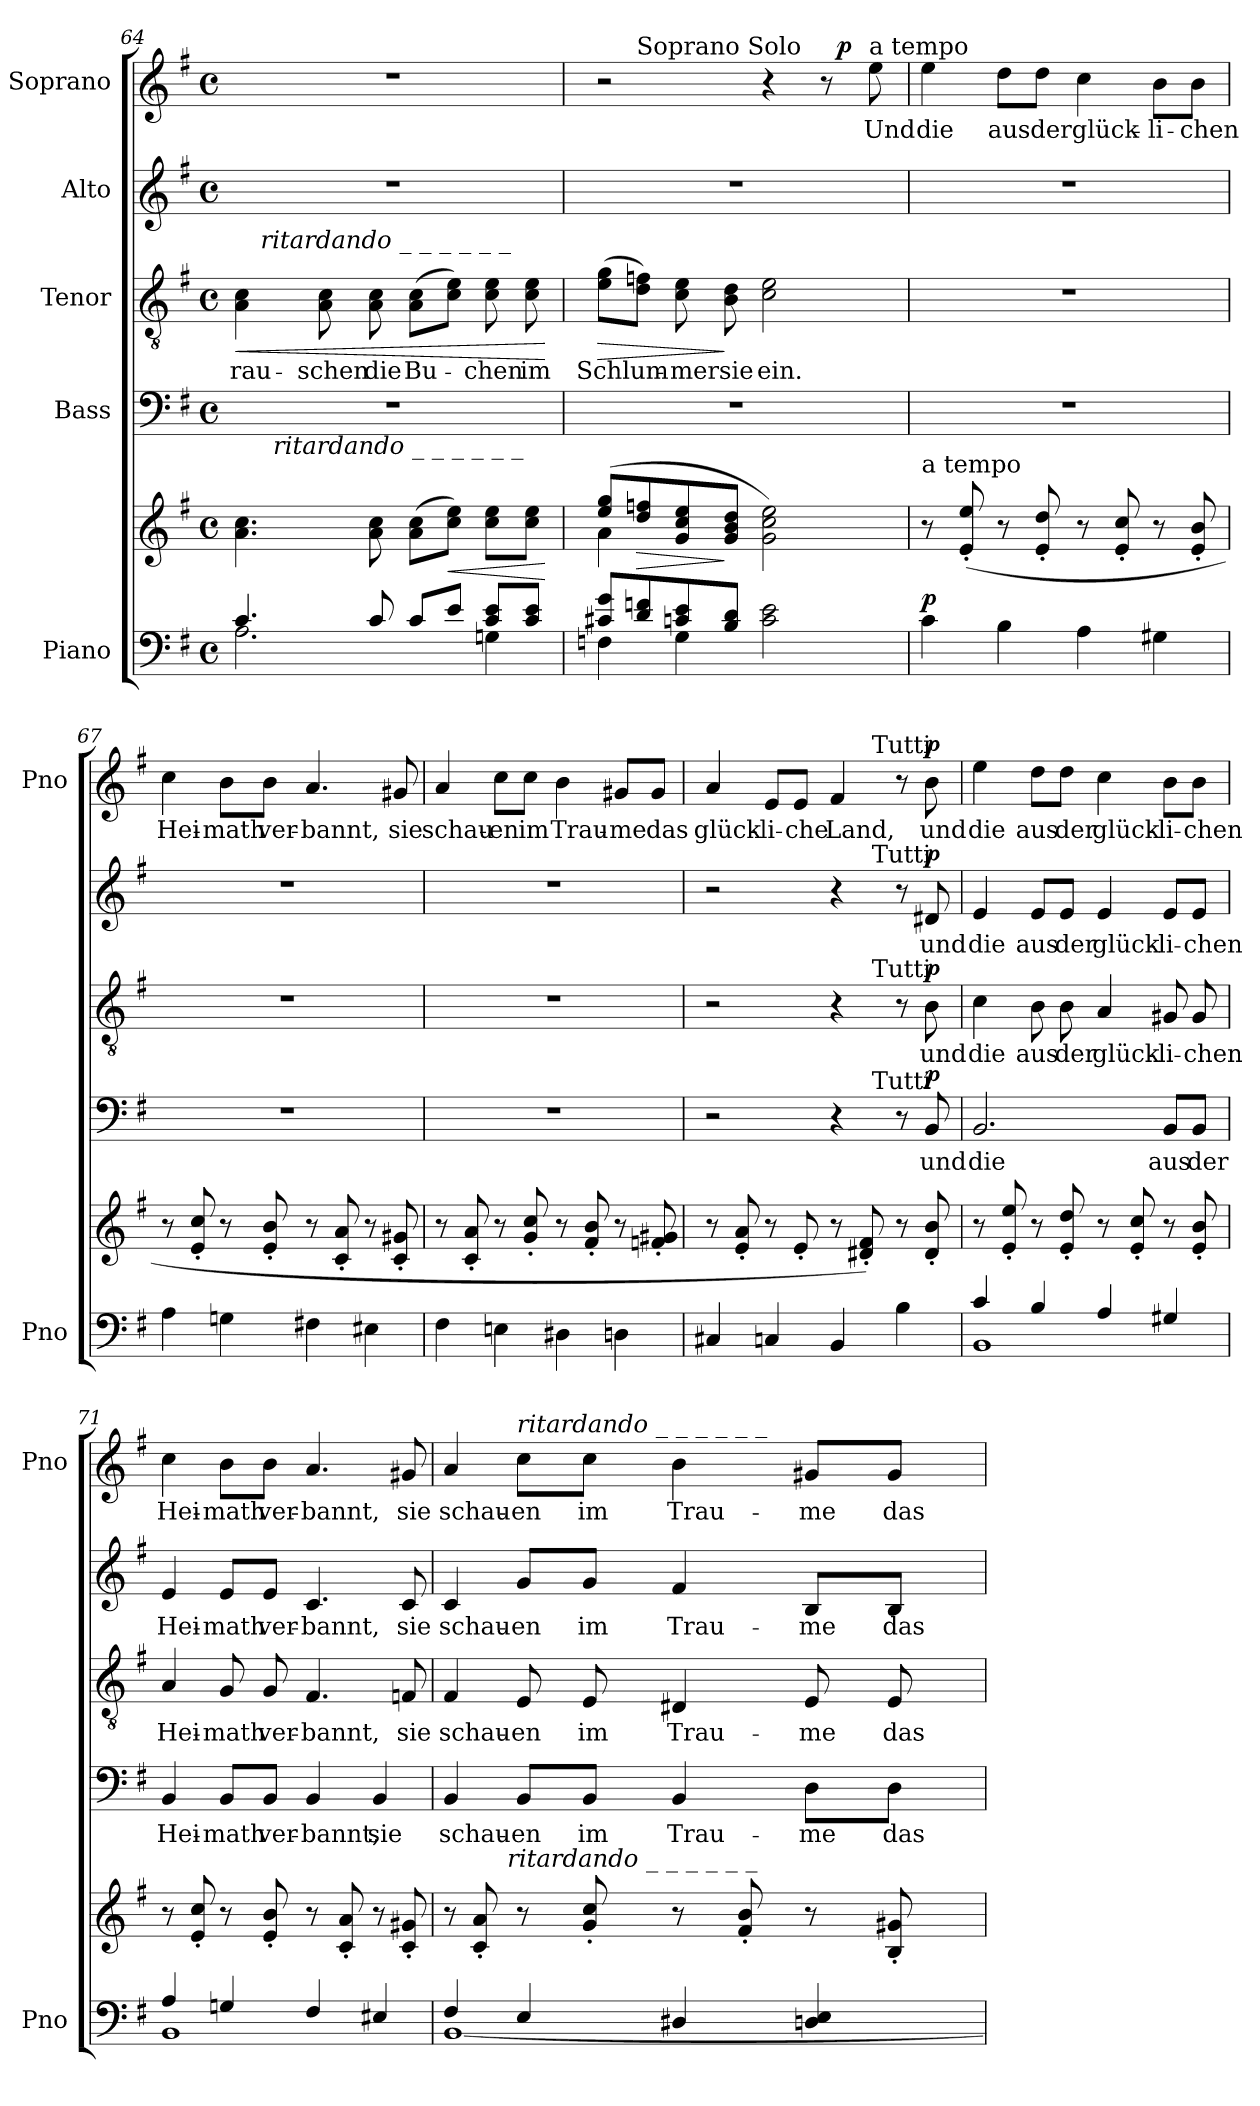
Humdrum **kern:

**kern	**kern	**dynam	**kern	**text	**dynam	**kern	**text	**dynam	**kern	**text	**dynam	**kern	**text	**dynam
*part5	*part5	*part5	*part4	*part4	*part4	*part3	*part3	*part3	*part2	*part2	*part2	*part1	*part1	*part1
*staff6	*staff5	*staff5/6	*staff4	*staff4	*staff4	*staff3	*staff3	*staff3	*staff2	*staff2	*staff2	*staff1	*staff1	*staff1
*I"Piano	*	*	*I"Bass	*	*	*I"Tenor	*	*	*I"Alto	*	*	*I"Soprano	*	*
*I'Pno	*	*	*	*	*	*	*	*	*	*	*	*I'Pno	*	*
*clefF4	*clefG2	*	*clefF4	*	*	*clefGv2	*	*	*clefG2	*	*	*clefG2	*	*
*k[f#]	*k[f#]	*	*k[f#]	*	*	*k[f#]	*	*	*k[f#]	*	*	*k[f#]	*	*
*e:	*e:	*	*e:	*	*	*e:	*	*	*e:	*	*	*e:	*	*
*M4/4	*M4/4	*	*M4/4	*	*	*M4/4	*	*	*M4/4	*	*	*M4/4	*	*
*met(c)	*met(c)	*	*met(c)	*	*	*met(c)	*	*	*met(c)	*	*	*met(c)	*	*
=64	=64	=64	=64	=64	=64	=64	=64	=64	=64	=64	=64	=64	=64	=64
*^	*	*	*	*	*	*	*	*	*	*	*	*	*	*
!	!	!	!	!	!	!	!	!	!LO:HP:b	!	!	!	!	!	!
*	*	*^	*	*	*	*	*^	*	*	*	*	*	*	*	*
4.c/	2.A\	4.a\ 4.cc\	12ryy	.	1r	.	.	4A\ 4c\	16ryy	rau-	<	1r	.	.	1r	.	.
!	!	!	!	!	!	!	!	!	!LO:TX:a:i:t=ritardando  _         _         _         _         _         _	!	!	!	!	!	!	!	!
.	.	.	.	.	.	.	.	.	2...ryy	.	.	.	.	.	.	.	.
!	!	!	!LO:TX:a:i:t=ritardando  _         _         _         _         _         _	!	!	!	!	!	!	!	!	!	!	!	!	!	!
.	.	.	3%2ryy	.	.	.	.	.	.	.	.	.	.	.	.	.	.
.	.	.	.	.	.	.	.	8A\ 8c\	.	-schen	.	.	.	.	.	.	.
8c/	.	8a\ 8cc\	.	.	.	.	.	8A\ 8c\	.	die	.	.	.	.	.	.	.
8c/L	.	(8a\ 8cc\L	.	.	.	.	.	(8A\ 8c\L	.	Bu-	.	.	.	.	.	.	.
!	!	!	!	!LO:HP:b	!	!	!	!	!	!	!	!	!	!	!	!	!
8e/J	.	8cc\ 8ee\J)	.	<	.	.	.	8c\ 8e\J)	.	.	.	.	.	.	.	.	.
8c/ 8e/L	4Gn\	8cc\ 8ee\L	6.ryy	.	.	.	.	8c\ 8e\	.	-chen	.	.	.	.	.	.	.
8c/ 8e/J	.	8cc\ 8ee\J	.	.	.	.	.	8c\ 8e\	.	im	.	.	.	.	.	.	.
*v	*v	*	*	*	*	*	*	*	*	*	*	*	*	*	*	*	*
.	.	.	[	.	.	.	.	.	.	[	.	.	.	.	.	.
=65	=65	=65	=65	=65	=65	=65	=65	=65	=65	=65	=65	=65	=65	=65	=65	=65
*^	*	*	*	*	*	*	*	*	*	*	*	*	*	*	*	*
!	!	!	!	!	!	!	!	!	!	!	!LO:HP:b	!	!	!	!	!	!
*	*	*	*	*	*	*	*	*	*	*	*	*	*	*	*^	*	*
*	*	*	*	*	*	*	*	*v	*v	*	*	*	*	*	*	*^	*	*
8c#X/ 8g/L	4Fn\	(8ee/ 8gg/L	4a\	.	1r	.	.	(8e\ 8g\L	Schlum-	>	1r	.	.	2r	2ryy	8ryy	.	.
!	!	!	!	!	!	!	!	!	!	!	!	!	!	!	!	!LO:TX:a:t=Soprano Solo	!	!
!	!	!	!	!LO:HP:b	!	!	!	!	!	!	!	!	!	!	!	!	!	!
8d/ 8fn/	.	8dd/ 8ffn/	.	>	.	.	.	8d\ 8fn\J)	.	.	.	.	.	.	.	2..ryy	.	.
8cn/ 8e/	4G\	8g/ 8cc/ 8ee/	2.ryy	.	.	.	.	8c\ 8e\	-mer	.	.	.	.	.	.	.	.	.
8B/ 8d/J	.	8g/ 8b/ 8dd/J	.	]	.	.	.	8B\ 8d\	sie	]	.	.	.	.	.	.	.	.
2ryy	2c\ 2e\	2g\ 2cc\ 2ee\)	.	.	.	.	.	2c\ 2e\	ein.	.	.	.	.	4r	4ryy	.	.	.
.	.	.	.	.	.	.	.	.	.	.	.	.	.	8r	32ryy	.	.	.
!	!	!	!	!	!	!	!	!	!	!	!	!	!	!	!	!	!	!LO:DY:a
.	.	.	.	.	.	.	.	.	.	.	.	.	.	.	8..ryy	.	.	p
!	!	!	!	!	!	!	!	!	!	!	!	!	!	!LO:TX:a:t=a tempo	!	!	!	!
.	.	.	.	.	.	.	.	.	.	.	.	.	.	8ee\	.	.	Und	.
*v	*v	*	*	*	*	*	*	*	*	*	*	*	*	*	*	*	*	*
*	*v	*v	*	*	*	*	*	*	*	*	*	*	*	*	*	*	*
=66	=66	=66	=66	=66	=66	=66	=66	=66	=66	=66	=66	=66	=66	=66	=66	=66
!	!LO:TX:a:t=a tempo	!	!	!	!	!	!	!	!	!	!	!	!	!	!	!
!	!	!LO:DY:a=2	!	!	!	!	!	!	!	!	!	!	!	!	!	!
*	*	*	*	*	*	*	*	*	*	*	*	*v	*v	*v	*	*
4c\	8r	p	1r	.	.	1r	.	.	1r	.	.	4ee\	die	.
.	(8e/'< 8ee/'<	.	.	.	.	.	.	.	.	.	.	.	.	.
4B\	8r	.	.	.	.	.	.	.	.	.	.	8dd\L	aus	.
.	8e/'< 8dd/'<	.	.	.	.	.	.	.	.	.	.	8dd\J	der	.
4A\	8r	.	.	.	.	.	.	.	.	.	.	4cc\	glück-	.
.	8e/'< 8cc/'<	.	.	.	.	.	.	.	.	.	.	.	.	.
4G#X\	8r	.	.	.	.	.	.	.	.	.	.	8b\L	-li-	.
.	8e/'< 8b/'<	.	.	.	.	.	.	.	.	.	.	8b\J	-chen	.
=67	=67	=67	=67	=67	=67	=67	=67	=67	=67	=67	=67	=67	=67	=67
4A\	8r	.	1r	.	.	1r	.	.	1r	.	.	4cc\	Hei-	.
.	8e/'< 8cc/'<	.	.	.	.	.	.	.	.	.	.	.	.	.
4Gn\	8r	.	.	.	.	.	.	.	.	.	.	8b\L	-math	.
.	8e/'< 8b/'<	.	.	.	.	.	.	.	.	.	.	8b\J	ver-	.
4F#X\	8r	.	.	.	.	.	.	.	.	.	.	4.a/	-bannt,	.
.	8c/'< 8a/'<	.	.	.	.	.	.	.	.	.	.	.	.	.
4E#X\	8r	.	.	.	.	.	.	.	.	.	.	.	.	.
.	8c/'< 8g#X/'<	.	.	.	.	.	.	.	.	.	.	8g#X/	sie	.
!!LO:LB:g=z
=68	=68	=68	=68	=68	=68	=68	=68	=68	=68	=68	=68	=68	=68	=68
4F#\	8r	.	1r	.	.	1r	.	.	1r	.	.	4a/	schau-	.
.	8c/'< 8a/'<	.	.	.	.	.	.	.	.	.	.	.	.	.
4En\	8r	.	.	.	.	.	.	.	.	.	.	8cc\L	-en	.
.	8g/'< 8cc/'<	.	.	.	.	.	.	.	.	.	.	8cc\J	im	.
4D#X\	8r	.	.	.	.	.	.	.	.	.	.	4b\	Trau-	.
.	8f#/'< 8b/'<	.	.	.	.	.	.	.	.	.	.	.	.	.
4Dn\	8r	.	.	.	.	.	.	.	.	.	.	8g#X/L	-me	.
.	8fn/'< 8g#X/'<	.	.	.	.	.	.	.	.	.	.	8g#/J	das	.
=69	=69	=69	=69	=69	=69	=69	=69	=69	=69	=69	=69	=69	=69	=69
*	*	*	*^	*	*	*^	*	*	*^	*	*	*^	*	*
4C#X/	8r	.	2r	2ryy	.	.	2r	2ryy	.	.	2r	2ryy	.	.	4a/	2ryy	glück-	.
.	8e/'< 8a/'<	.	.	.	.	.	.	.	.	.	.	.	.	.	.	.	.	.
4Cn/	8r	.	.	.	.	.	.	.	.	.	.	.	.	.	8e/L	.	-li-	.
.	8e'</	.	.	.	.	.	.	.	.	.	.	.	.	.	8e/J	.	-che	.
4BB/	8r	.	4r	8ryy	.	.	4r	8ryy	.	.	4r	8ryy	.	.	4f#/	8ryy	Land,	.
.	8d#X/'< 8f#/'<)	.	.	32ryy	.	.	.	32ryy	.	.	.	32ryy	.	.	.	32ryy	.	.
!	!	!	!	!	!	!	!	!	!	!	!	!	!	!	!	!LO:TX:a:t=Tutti	!	!
!	!	!	!	!	!	!	!	!	!	!	!	!LO:TX:a:t=Tutti	!	!	!	!	!	!
!	!	!	!	!	!	!	!	!LO:TX:a:t=Tutti	!	!	!	!	!	!	!	!	!	!
!	!	!	!	!LO:TX:a:t=Tutti	!	!	!	!	!	!	!	!	!	!	!	!	!	!
.	.	.	.	4ryy	.	.	.	4ryy	.	.	.	4ryy	.	.	.	4ryy	.	.
4B\	8r	.	8r	.	.	.	8r	.	.	.	8r	.	.	.	8r	.	.	.
!	!	!	!	!	!	!LO:DY:a	!	!	!	!LO:DY:a	!	!	!	!LO:DY:a	!	!	!	!LO:DY:a
.	8d#/'< 8b/'<	.	8BB/	.	und	p	8B\	.	und	p	8d#X/	.	und	p	8b\	.	und	p
.	.	.	.	16.ryy	.	.	.	16.ryy	.	.	.	16.ryy	.	.	.	16.ryy	.	.
*	*	*	*v	*v	*	*	*	*	*	*	*v	*v	*	*	*v	*v	*	*
*	*	*	*	*	*	*v	*v	*	*	*	*	*	*	*	*
=70	=70	=70	=70	=70	=70	=70	=70	=70	=70	=70	=70	=70	=70	=70
*^	*	*	*	*	*	*	*	*	*	*	*	*	*	*
4c/	1BB	8r	.	2.BB/	die	.	4c\	die	.	4e/	die	.	4ee\	die	.
.	.	8e/'< 8ee/'<	.	.	.	.	.	.	.	.	.	.	.	.	.
4B/	.	8r	.	.	.	.	8B\	aus	.	8e/L	aus	.	8dd\L	aus	.
.	.	8e/'< 8dd/'<	.	.	.	.	8B\	der	.	8e/J	der	.	8dd\J	der	.
4A/	.	8r	.	.	.	.	4A/	glück-	.	4e/	glück-	.	4cc\	glück-	.
.	.	8e/'< 8cc/'<	.	.	.	.	.	.	.	.	.	.	.	.	.
4G#X/	.	8r	.	8BB/L	aus	.	8G#X/	-li-	.	8e/L	-li-	.	8b\L	-li-	.
.	.	8e/'< 8b/'<	.	8BB/J	der	.	8G#/	-chen	.	8e/J	-chen	.	8b\J	-chen	.
=71	=71	=71	=71	=71	=71	=71	=71	=71	=71	=71	=71	=71	=71	=71	=71
4A/	1BB	8r	.	4BB/	Hei-	.	4A/	Hei-	.	4e/	Hei-	.	4cc\	Hei-	.
.	.	8e/'< 8cc/'<	.	.	.	.	.	.	.	.	.	.	.	.	.
4Gn/	.	8r	.	8BB/L	-math	.	8G/	-math	.	8e/L	-math	.	8b\L	-math	.
.	.	8e/'< 8b/'<	.	8BB/J	ver-	.	8G/	ver-	.	8e/J	ver-	.	8b\J	ver-	.
4F#/	.	8r	.	4BB/	-bannt,	.	4.F#/	-bannt,	.	4.c/	-bannt,	.	4.a/	-bannt,	.
.	.	8c/'< 8a/'<	.	.	.	.	.	.	.	.	.	.	.	.	.
4E#X/	.	8r	.	4BB/	sie	.	.	.	.	.	.	.	.	.	.
.	.	8c/'< 8g#X/'<	.	.	.	.	8Fn/	sie	.	8c/	sie	.	8g#X/	sie	.
!!LO:PB:g=z
=72	=72	=72	=72	=72	=72	=72	=72	=72	=72	=72	=72	=72	=72	=72	=72
*	*	*^	*	*	*	*	*	*	*	*	*	*	*	*	*
4F#/	[<1BB	8r	6ryy	.	4BB/	schau-	.	4F#/	schau-	.	4c/	schau-	.	4a/	schau-	.
.	.	8c/'< 8a/'<	.	.	.	.	.	.	.	.	.	.	.	.	.	.
.	.	.	24.ryy	.	.	.	.	.	.	.	.	.	.	.	.	.
!	!	!	!LO:TX:a:i:t=ritardando  _         _         _         _         _         _	!	!	!	!	!	!	!	!	!	!	!	!	!
.	.	.	3%2ryy	.	.	.	.	.	.	.	.	.	.	.	.	.
!	!	!	!	!	!	!	!	!	!	!	!	!	!	!LO:TX:a:i:t=ritardando  _         _         _         _         _         _	!	!
4E/	.	8r	.	.	8BB/L	-en	.	8E/	-en	.	8g/L	-en	.	8cc\L	-en	.
.	.	8g/'< 8cc/'<	.	.	8BB/J	im	.	8E/	im	.	8g/J	im	.	8cc\J	im	.
4D#X/	.	8r	.	.	4BB/	Trau-	.	4D#X/	Trau-	.	4f#/	Trau-	.	4b\	Trau-	.
.	.	8f#/'< 8b/'<	.	.	.	.	.	.	.	.	.	.	.	.	.	.
4Dn/ 4E/	.	8r	.	.	8D\L	-me	.	8E/	-me	.	8B/L	-me	.	8g#X/L	-me	.
.	.	8B/'< 8g#X/'<	.	.	8D\J	das	.	8E/	das	.	8B/J	das	.	8g#/J	das	.
.	.	.	12ryy	.	.	.	.	.	.	.	.	.	.	.	.	.
.	.	.	48ryy	.	.	.	.	.	.	.	.	.	.	.	.	.
*v	*v	*	*	*	*	*	*	*	*	*	*	*	*	*	*	*
*	*v	*v	*	*	*	*	*	*	*	*	*	*	*	*	*
=	=	=	=	=	=	=	=	=	=	=	=	=	=	=
*-	*-	*-	*-	*-	*-	*-	*-	*-	*-	*-	*-	*-	*-	*-
